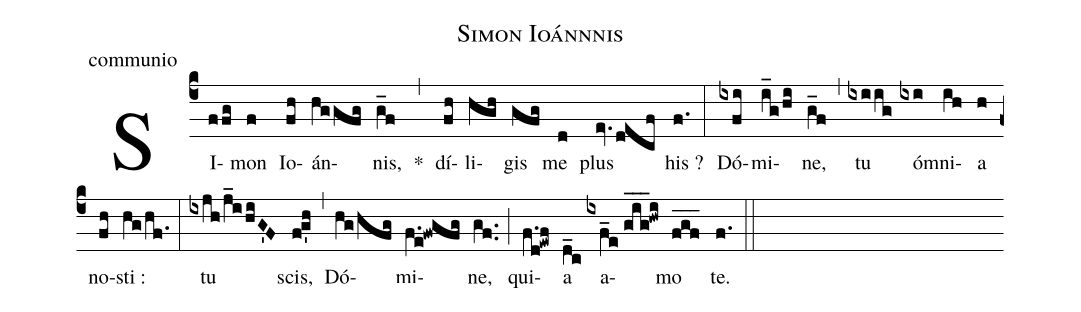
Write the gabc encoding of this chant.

name:Simon Ioánnnis;
office-part:communio;
%%
(c4) SI(ffg)mon(f) Io(fh)án(hggfg)nis,(g_f) *(,)
dí(fh)li(hgh)gis(gfg) me(d) plus(ev.decf) his ?(f.) (:)
Dó(ixfi)mi(i_g/hi)ne,(g_f) (,)
tu(ixiig) ó(ixi)mni(ih)a(h) no(fh)sti :(hg/hf.) (:)
tu(ixjh/j_i/hiG'F) scis,(f!g'h) (,)
Dó(hg/hfg)mi(f.e!fwgfg)ne,(gf..) (;)
qui(f.d!ewf)a(d_c) a(ixf_e//gig___!hwi)mo(fgf___) te.(f.) (::)
